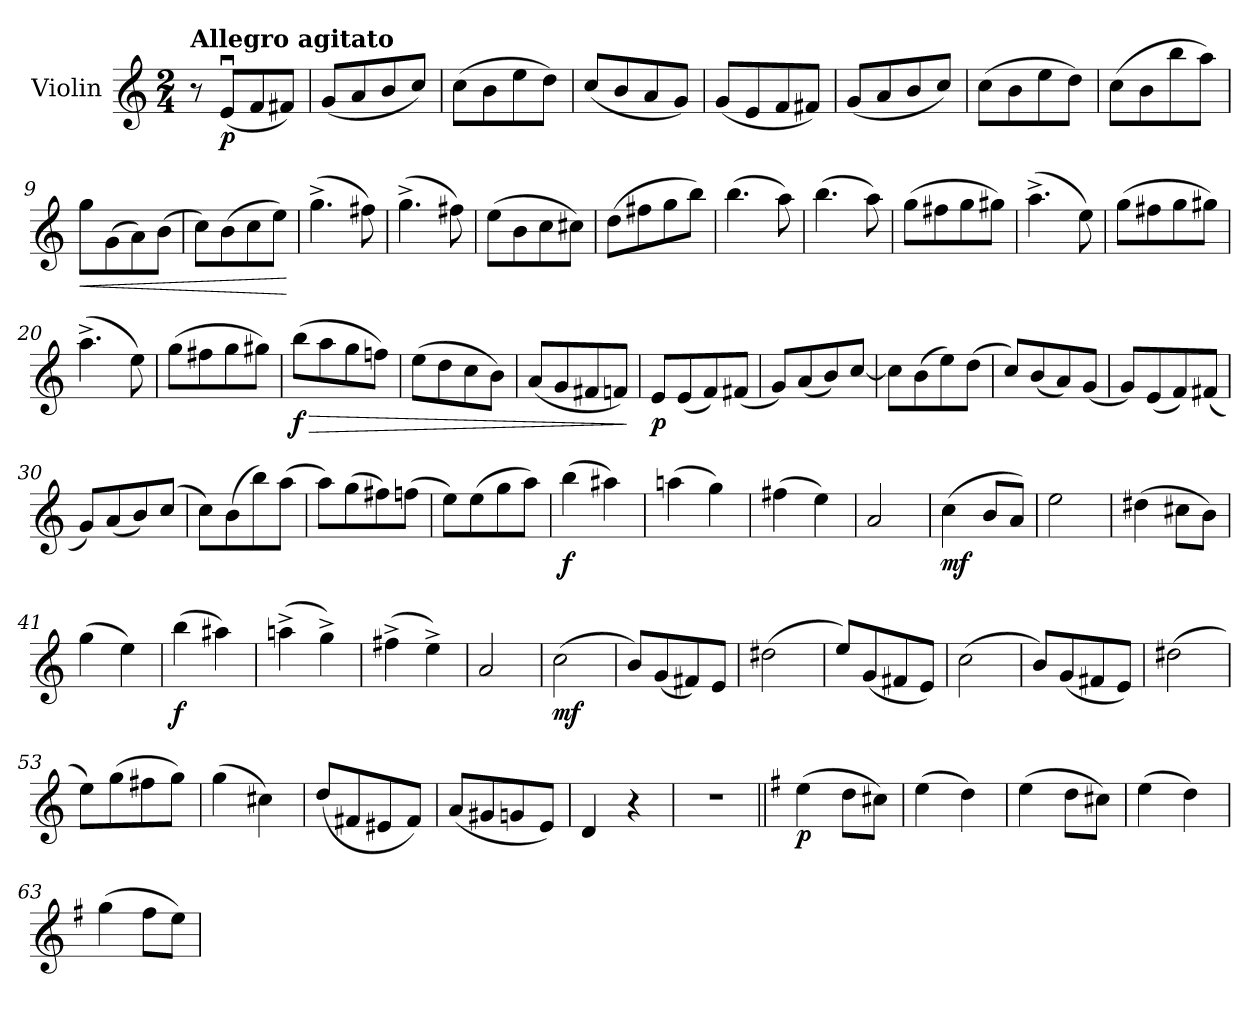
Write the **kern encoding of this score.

**kern	**dynam
*part1	*part1
*staff1	*staff1
*I"Violin	*
*I'Vln	*
*clefG2	*
*k[]	*
*M2/4	*
=1	=1
!LO:TX:a:B:t=Allegro agitato	!
8r	.
!	!LO:DY:b
(<8eu/L	p
8f/	.
8f#X/J)	.
=2	=2
(<8g/L	.
8a/	.
8b/	.
8cc/J)	.
=3	=3
(>8cc\L	.
8b\	.
8ee\	.
8dd\J)	.
=4	=4
(<8cc/L	.
8b/	.
8a/	.
8g/J)	.
=5	=5
(<8g/L	.
8e/	.
8f/	.
8f#X/J)	.
=6	=6
(<8g/L	.
8a/	.
8b/	.
8cc/J)	.
=7	=7
(>8cc\L	.
8b\	.
8ee\	.
8dd\J)	.
!!LO:LB:g=z
=8	=8
(>8cc\L	.
8b\	.
8bb\	.
8aa\J)	.
!!LO:LB:g=z
=9	=9
!	!LO:HP:b
8gg\L	<
(>8g\	.
8a\)	.
(>8b\J	.
=10	=10
8cc\L)	.
(>8b\	.
8cc\	.
8ee\J)	.
.	[
=11	=11
(>4.gg^\	.
8ff#X\)	.
=12	=12
(>4.gg^\	.
8ff#X\)	.
=13	=13
(>8ee\L	.
8b\	.
8cc\	.
8cc#X\J)	.
=14	=14
(>8dd\L	.
8ff#X\	.
8gg\	.
8bb\J)	.
=15	=15
(>4.bb\	.
8aa\)	.
=16	=16
(>4.bb\	.
8aa\)	.
=17	=17
(>8gg\L	.
8ff#X\	.
8gg\	.
8gg#X\J)	.
!!LO:LB:g=z
=18	=18
(>4.aa^\	.
8ee\)	.
!!LO:LB:g=z
=19	=19
(>8gg\L	.
8ff#X\	.
8gg\	.
8gg#X\J)	.
=20	=20
(>4.aa^\	.
8ee\)	.
=21	=21
(>8gg\L	.
8ff#X\	.
8gg\	.
8gg#X\J)	.
=22	=22
!	!LO:HP:b
!	!LO:DY:n=1:b
(>8bb\L	> f
8aa\	.
8gg\	.
8ffn\J)	.
=23	=23
(>8ee\L	.
8dd\	.
8cc\	.
8b\J)	.
=24	=24
(<8a/L	.
8g/	.
8f#X/	.
8fn/J)	.
.	]
=25	=25
!	!LO:DY:b
8e/L	p
(<8e/	.
8f/)	.
(<8f#X/J	.
=26	=26
8g/L)	.
(<8a/	.
8b/)	.
[8cc/J	.
!!LO:LB:g=z
=27	=27
8cc\L]	.
(>8b\	.
8ee\)	.
(>8dd\J	.
=28	=28
8cc/L)	.
(<8b/	.
8a/)	.
(<8g/J	.
=29	=29
8g/L)	.
(<8e/	.
8f/)	.
(<8f#X/J	.
=30	=30
8g/L)	.
(<8a/	.
8b/)	.
(<8cc/J	.
=31	=31
8cc\L)	.
(>8b\	.
8bb\)	.
(>8aa\J	.
=32	=32
8aa\L)	.
(>8gg\	.
8ff#X\)	.
(>8ffn\J	.
=33	=33
8ee\L)	.
(>8ee\	.
8gg\	.
8aa\J)	.
=34	=34
!	!LO:DY:b
(>4bb\	f
4aa#X\)	.
!!LO:LB:g=z
=35	=35
(>4aan\	.
4gg\)	.
!!LO:LB:g=z
=36	=36
(>4ff#X\	.
4ee\)	.
=37	=37
2a/	.
=38	=38
!	!LO:DY:b
(>4cc\	mf
8b/L	.
8a/J)	.
=39	=39
2ee\	.
=40	=40
(>4dd#X\	.
8cc#X\L	.
8b\J)	.
=41	=41
(>4gg\	.
4ee\)	.
=42	=42
!	!LO:DY:b
(>4bb\	f
4aa#X\)	.
=43	=43
(>4aan^\	.
4gg^\)	.
=44	=44
(>4ff#X^\	.
4ee^\)	.
=45	=45
2a/	.
!!LO:LB:g=z
=46	=46
!	!LO:DY:b
(>2cc\	mf
=47	=47
8b/L)	.
(<8g/	.
8f#X/)	.
8e/J	.
=48	=48
(>2dd#X\	.
!!LO:PB:g=z
=49	=49
8ee/L)	.
(<8g/	.
8f#X/	.
8e/J)	.
=50	=50
(>2cc\	.
=51	=51
8b/L)	.
(<8g/	.
8f#X/	.
8e/J)	.
=52	=52
(>2dd#X\	.
=53	=53
8ee\L)	.
(>8gg\	.
8ff#X\	.
8gg\J)	.
=54	=54
(>4gg\	.
4cc#X\)	.
=55	=55
(<8dd/L	.
8f#X/	.
8e#X/	.
8f#/J)	.
=56	=56
(<8a/L	.
8g#X/	.
8gn/	.
8e/J)	.
=57	=57
4d/	.
4r	.
!!LO:LB:g=z
=58	=58
2r	.
!!LO:PB:g=z
=59||	=59||
*k[f#]	*
!	!LO:DY:b
(>4ee\	p
8dd\L	.
8cc#X\J)	.
=60	=60
(>4ee\	.
4dd\)	.
=61	=61
(>4ee\	.
8dd\L	.
8cc#X\J)	.
=62	=62
(>4ee\	.
4dd\)	.
=63	=63
(>4gg\	.
8ff#\L	.
8ee\J)	.
=	=
*-	*-
